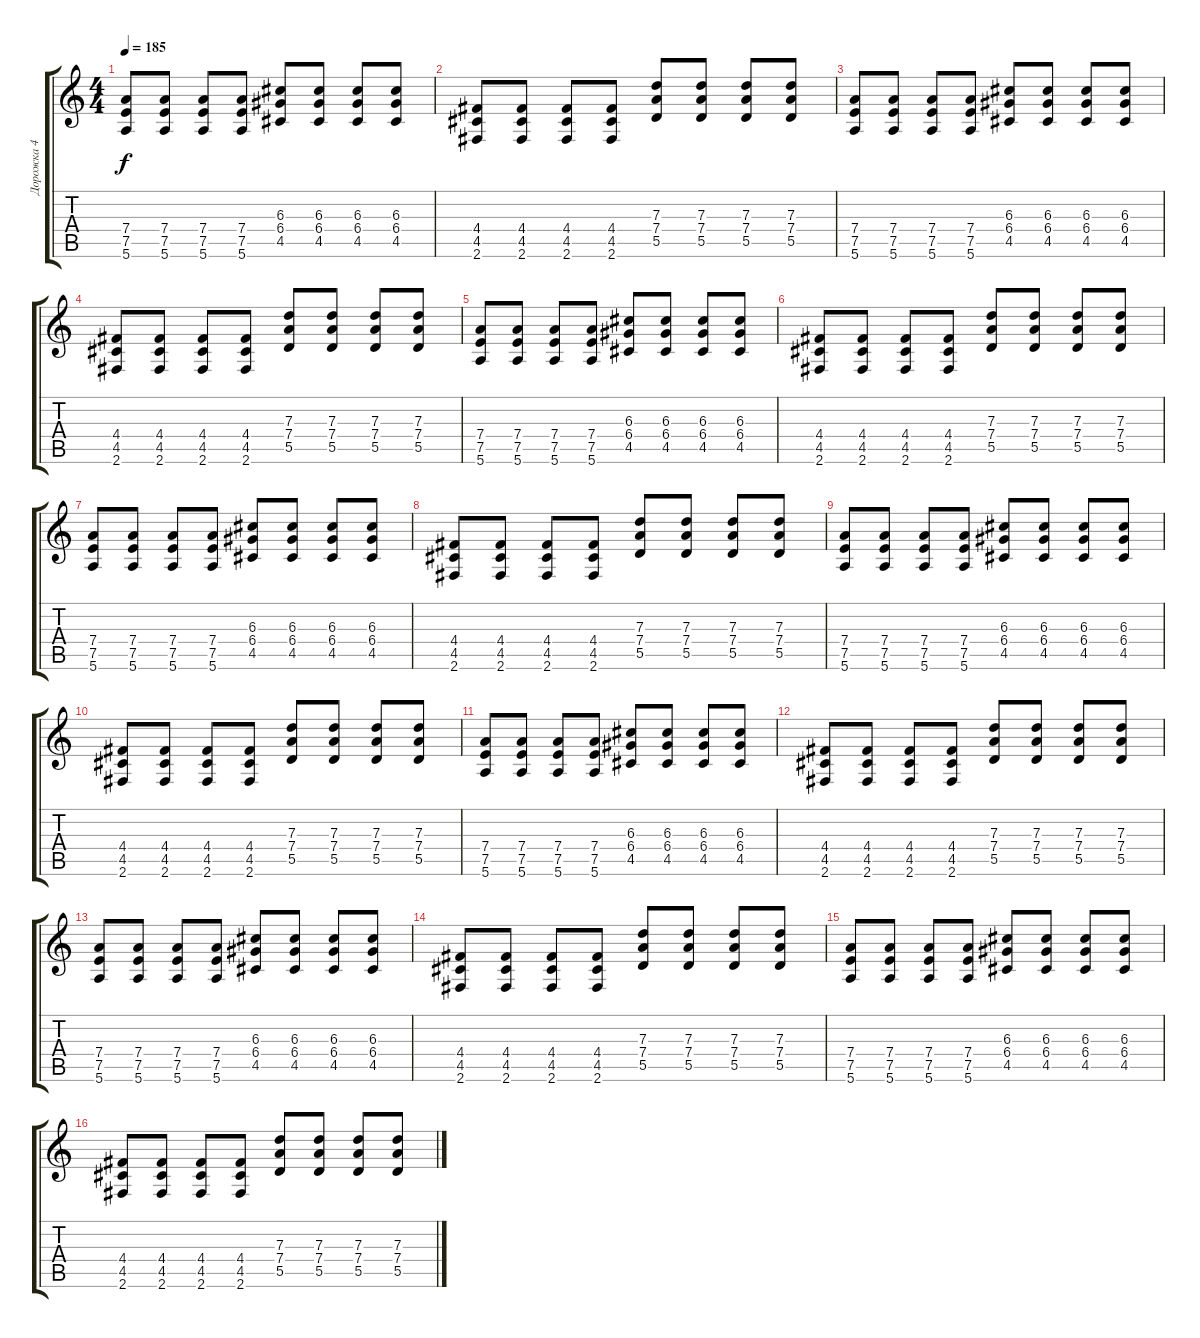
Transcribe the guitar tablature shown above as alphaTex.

\track ("Дорожка 4" "Дорожка 4") {instrument distortionguitar}
\staff {score tabs}
\tuning (E4 B3 G3 D3 A2 E2) {hide}
\ts (4 4)
\tempo 185
\clef g2
\ks c
(7.4 7.5 5.6).8{dy f} (7.4 7.5 5.6).8 (7.4 7.5 5.6).8 (7.4 7.5 5.6).8 (6.3 6.4 4.5).8 (6.3 6.4 4.5).8 (6.3 6.4 4.5).8 (6.3 6.4 4.5).8 |
(4.4 4.5 2.6).8 (4.4 4.5 2.6).8 (4.4 4.5 2.6).8 (4.4 4.5 2.6).8 (7.3 7.4 5.5).8 (7.3 7.4 5.5).8 (7.3 7.4 5.5).8 (7.3 7.4 5.5).8 |
(7.4 7.5 5.6).8 (7.4 7.5 5.6).8 (7.4 7.5 5.6).8 (7.4 7.5 5.6).8 (6.3 6.4 4.5).8 (6.3 6.4 4.5).8 (6.3 6.4 4.5).8 (6.3 6.4 4.5).8 |
(4.4 4.5 2.6).8 (4.4 4.5 2.6).8 (4.4 4.5 2.6).8 (4.4 4.5 2.6).8 (7.3 7.4 5.5).8 (7.3 7.4 5.5).8 (7.3 7.4 5.5).8 (7.3 7.4 5.5).8 |
(7.4 7.5 5.6).8 (7.4 7.5 5.6).8 (7.4 7.5 5.6).8 (7.4 7.5 5.6).8 (6.3 6.4 4.5).8 (6.3 6.4 4.5).8 (6.3 6.4 4.5).8 (6.3 6.4 4.5).8 |
(4.4 4.5 2.6).8 (4.4 4.5 2.6).8 (4.4 4.5 2.6).8 (4.4 4.5 2.6).8 (7.3 7.4 5.5).8 (7.3 7.4 5.5).8 (7.3 7.4 5.5).8 (7.3 7.4 5.5).8 |
(7.4 7.5 5.6).8 (7.4 7.5 5.6).8 (7.4 7.5 5.6).8 (7.4 7.5 5.6).8 (6.3 6.4 4.5).8 (6.3 6.4 4.5).8 (6.3 6.4 4.5).8 (6.3 6.4 4.5).8 |
(4.4 4.5 2.6).8 (4.4 4.5 2.6).8 (4.4 4.5 2.6).8 (4.4 4.5 2.6).8 (7.3 7.4 5.5).8 (7.3 7.4 5.5).8 (7.3 7.4 5.5).8 (7.3 7.4 5.5).8 |
(7.4 7.5 5.6).8 (7.4 7.5 5.6).8 (7.4 7.5 5.6).8 (7.4 7.5 5.6).8 (6.3 6.4 4.5).8 (6.3 6.4 4.5).8 (6.3 6.4 4.5).8 (6.3 6.4 4.5).8 |
(4.4 4.5 2.6).8 (4.4 4.5 2.6).8 (4.4 4.5 2.6).8 (4.4 4.5 2.6).8 (7.3 7.4 5.5).8 (7.3 7.4 5.5).8 (7.3 7.4 5.5).8 (7.3 7.4 5.5).8 |
(7.4 7.5 5.6).8 (7.4 7.5 5.6).8 (7.4 7.5 5.6).8 (7.4 7.5 5.6).8 (6.3 6.4 4.5).8 (6.3 6.4 4.5).8 (6.3 6.4 4.5).8 (6.3 6.4 4.5).8 |
(4.4 4.5 2.6).8 (4.4 4.5 2.6).8 (4.4 4.5 2.6).8 (4.4 4.5 2.6).8 (7.3 7.4 5.5).8 (7.3 7.4 5.5).8 (7.3 7.4 5.5).8 (7.3 7.4 5.5).8 |
(7.4 7.5 5.6).8 (7.4 7.5 5.6).8 (7.4 7.5 5.6).8 (7.4 7.5 5.6).8 (6.3 6.4 4.5).8 (6.3 6.4 4.5).8 (6.3 6.4 4.5).8 (6.3 6.4 4.5).8 |
(4.4 4.5 2.6).8 (4.4 4.5 2.6).8 (4.4 4.5 2.6).8 (4.4 4.5 2.6).8 (7.3 7.4 5.5).8 (7.3 7.4 5.5).8 (7.3 7.4 5.5).8 (7.3 7.4 5.5).8 |
(7.4 7.5 5.6).8 (7.4 7.5 5.6).8 (7.4 7.5 5.6).8 (7.4 7.5 5.6).8 (6.3 6.4 4.5).8 (6.3 6.4 4.5).8 (6.3 6.4 4.5).8 (6.3 6.4 4.5).8 |
(4.4 4.5 2.6).8 (4.4 4.5 2.6).8 (4.4 4.5 2.6).8 (4.4 4.5 2.6).8 (7.3 7.4 5.5).8 (7.3 7.4 5.5).8 (7.3 7.4 5.5).8 (7.3 7.4 5.5).8
